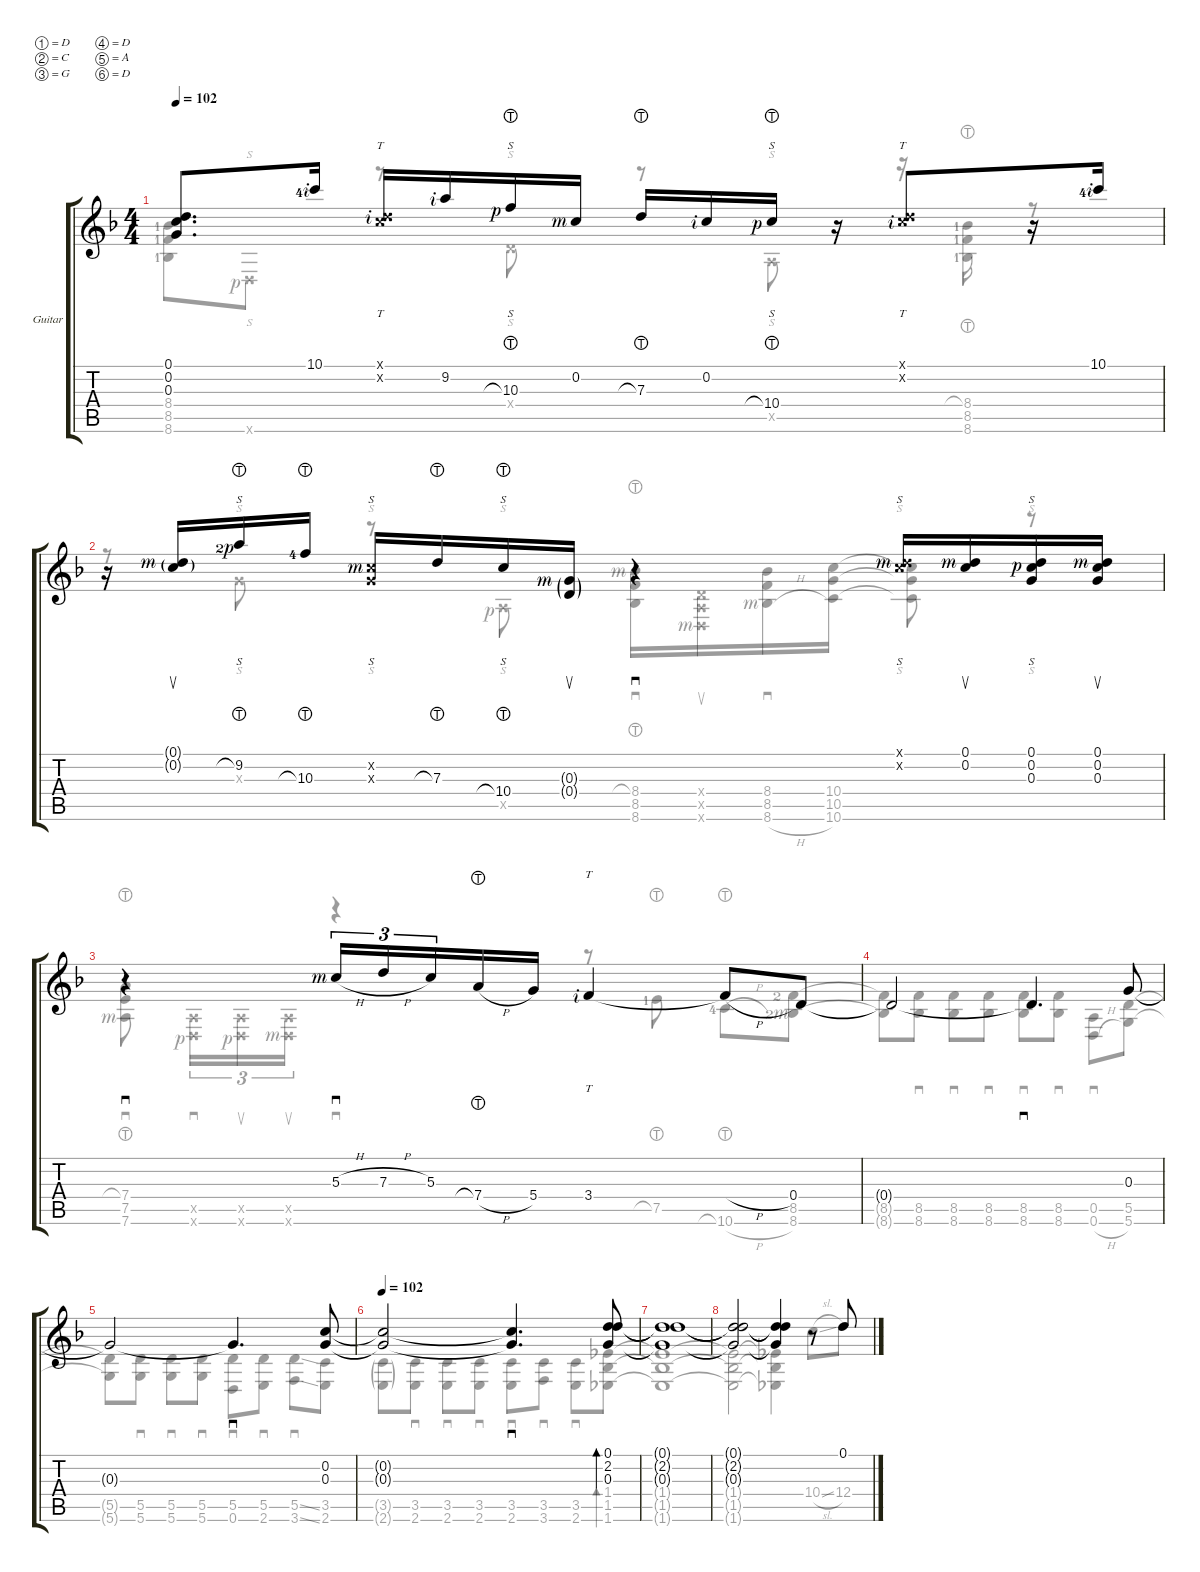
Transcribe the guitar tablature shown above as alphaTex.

\defaultSystemsLayout 4
\hideDynamics
\bracketExtendMode groupsimilarinstruments
\firstSystemTrackNameMode fullname
\otherSystemsTrackNameMode fullname
\firstSystemTrackNameOrientation horizontal
\otherSystemsTrackNameOrientation horizontal
\track ("Guitar" "Gtr.") {instrument acousticguitarsteel}
\staff {score tabs}
\tuning (D4 C4 G3 D3 A2 D2)
\voice
\ts (4 4)
\tempo 102
\clef g2
\ks dminor
(0.1{t} 0.2{t} 0.3{t}).8{d dy mf} 10.1{lf 5 rf 2}.16 (0.1{x rf 2} 0.2{x}).16{tt} 9.2{rf 2}.16 10.3{lht rf 1}.16{s} 0.2{rf 3}.16 7.3{lht}.16 0.2{rf 2}.16 10.4{lht rf 1}.16{s} r.16 (0.1{x} 0.2{x rf 2}).8{tt} r.16 10.1{lf 5 rf 2}.16 |
r.16 (0.1{g rf 3} 0.2{g}).16{su} 9.2{lht lf 3 rf 1}.16{s} 10.3{lht lf 5}.16 (0.2{x rf 3} 0.3{x}).16{s} 7.3{lht}.16 10.4{lht}.16{s} (0.4{g} 0.3{g rf 3}).16{su} r.4{sd} (0.1{x rf 3} 0.2{x}).16{s} (0.2 0.1{rf 3}).16{su} (0.2 0.1{rf 1} 0.3).16{s} (0.3 0.2 0.1{rf 3}).16{su} |
r.4{sd} 5.3{h rf 3}.16{sd tu (3 2)} 7.3{h}.16{tu (3 2)} 5.3.16{tu (3 2) beam merge} 7.4{h lht}.16 5.4.16 3.4{rf 2}.4{tt} 3.4{h t}.8 0.4.8 |
0.4{t}.2 0.4{t}.4{d sd} 0.3.8 |
0.3{t}.2 0.3{t}.4{d sd} (0.2 0.3).8 |
\tempo 102
\tempo (85 0.95625 hide)
(0.2{t} 0.3{t}).2 (0.2{t} 0.3{t}).4{d sd} (0.1 2.2 0.3).8{bd 0} |
(0.1{t} 2.2{t} 0.3{t}).1 |
(0.1{t} 2.2{t} 0.3{t}).2 (0.1{t} 2.2{t} 0.3{t}).4 r.8 0.1.8
\voice
\clef g2
\ottava regular
\simile none
\ks dminor
(8.6{t lf 2} 8.5{t lf 2} 8.4{t lf 2}).8{dy mf} 0.6{x rf 1}.8{s} r.8 0.4{x}.8{s} r.8 0.5{x}.8{s} r.16 (8.6{lf 2} 8.5{lf 2} 8.4{lht lf 2}).16 r.8 |
r.8 0.3{x}.8{s} r.8{s} 0.5{x rf 1}.8{s} (8.4{lht rf 3} 8.5 8.6).16{sd} (0.6{x rf 3} 0.5{x} 0.4{x}).16{su} (8.6{h rf 3} 8.5 8.4).16{sd} (10.4 10.5 10.6).16 (10.4{t} 10.5{t} 10.6{t}).8{s} r.8{s} |
(7.6{rf 3} 7.5 7.4{lht}).8{sd} (0.6{x rf 1} 0.5{x}).16{sd tu (3 2)} (0.6{x rf 1} 0.5{x}).16{su tu (3 2)} (0.6{x rf 3} 0.5{x}).16{su tu (3 2)} r.4{sd} r.8 7.5{lht lf 2}.8 10.6{h lht lf 5}.8 (8.6{lf 3 rf 3} 8.5{lf 3}).8 |
(8.6{t} 8.5{t}).8 (8.6 8.5).8{sd dy mp} (8.6 8.5).8{sd} (8.6 8.5).8{sd} (8.6 8.5).8{sd} (8.6 8.5).8{sd} (0.6{h} 0.5).8{sd} (5.5 5.6).8 |
(5.5{t} 5.6{t}).8 (5.6 5.5).8{sd} (5.6 5.5).8{sd} (5.6 5.5).8{sd} (0.6 5.5).8{sd} (2.6 5.5).8{sd} (3.6{ss} 5.5{ss}).8{sd} (3.5 2.6).8 |
(3.5{g} 2.6{g}).8 (3.5 2.6).8{sd} (3.5 2.6).8{sd} (3.5 2.6).8{sd} (3.5 2.6).8{sd} (3.5 3.6).8{sd} (3.5 2.6).8{sd} (1.6 1.5 1.4).8{bd 59} |
(1.6{t} 1.5{t} 1.4{t}).1 |
(1.6{t} 1.5{t} 1.4{t}).2 (1.6{t} 1.5{t} 1.4{t}).4 10.4{sl}.8 12.4.8
